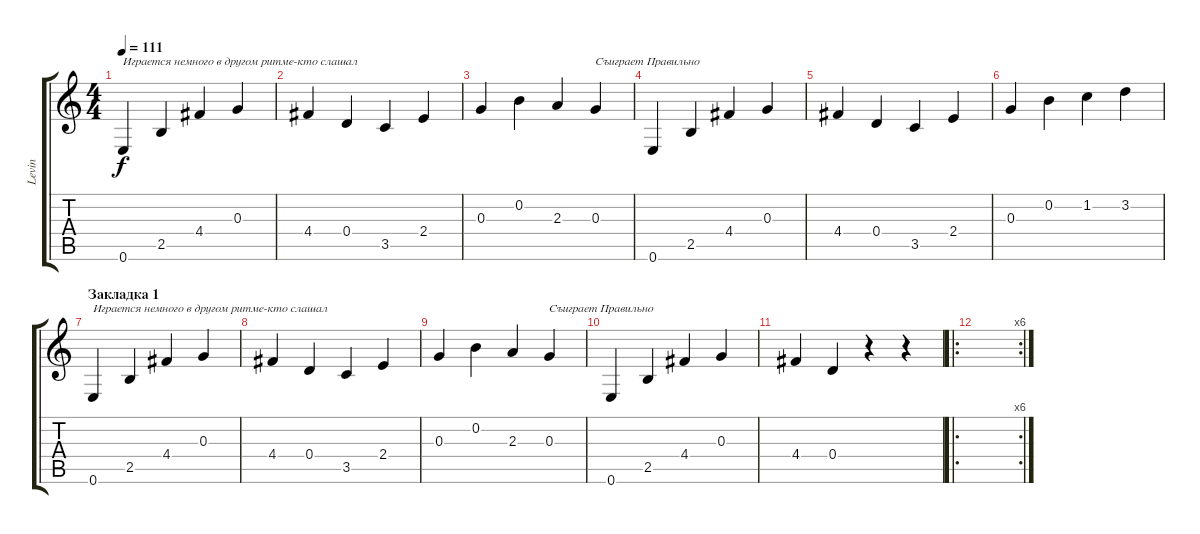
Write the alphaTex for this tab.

\track ("Levin" "Levin") {instrument acousticguitarnylon}
\staff {score tabs}
\tuning (E4 B3 G3 D3 A2 E2) {hide}
\ts (4 4)
\tempo 111
\clef g2
\ks c
0.6.4{txt "Играется немного в другом ритме-кто слашал " dy f instrument acousticguitarnylon} 2.5.4 4.4.4 0.3.4 |
4.4.4 0.4.4 3.5.4 2.4.4 |
0.3.4 0.2.4 2.3.4 0.3.4{txt "Съиграет Правильно"} |
0.6.4 2.5.4 4.4.4 0.3.4 |
4.4.4 0.4.4 3.5.4 2.4.4 |
0.3.4 0.2.4 1.2.4 3.2.4 |
\section ("" "Закладка 1")
0.6.4{txt "Играется немного в другом ритме-кто слашал "} 2.5.4 4.4.4 0.3.4 |
4.4.4 0.4.4 3.5.4 2.4.4 |
0.3.4 0.2.4 2.3.4 0.3.4{txt "Съиграет Правильно"} |
0.6.4 2.5.4 4.4.4 0.3.4 |
4.4.4 0.4.4 r.4 r.4 |
\ro
\rc 6
